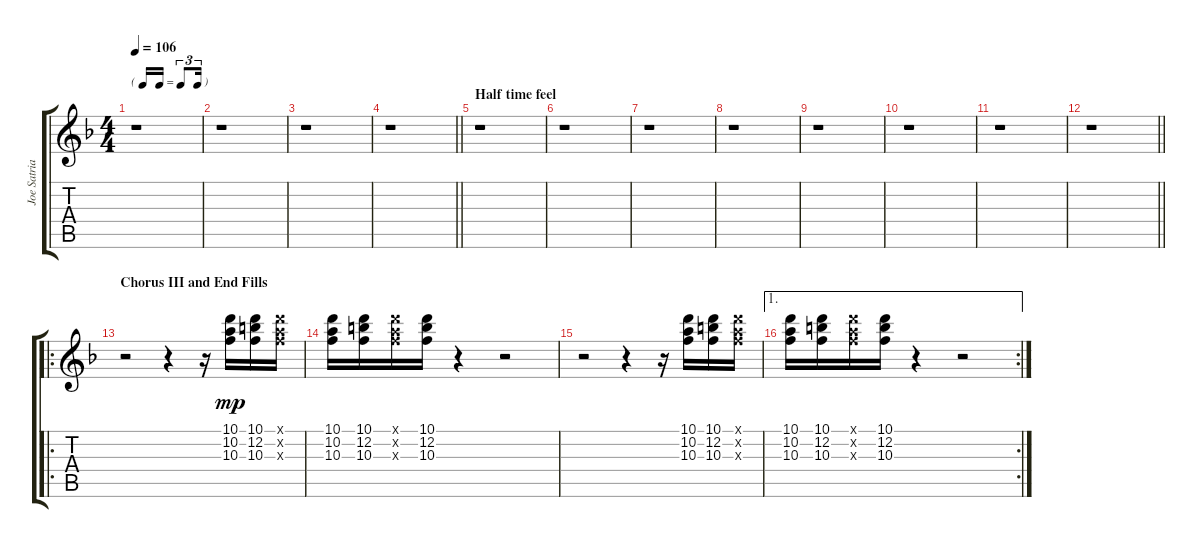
\track ("Joe Satriani (Gtr.II)" "Joe Satria") {instrument electricguitarclean}
\staff {score tabs}
\tuning (E4 B3 G3 D3 A2 E2) {hide}
\ts (4 4)
\tf triplet16th
\tempo 106
\clef g2
\ks f
r.1{dy ppp} |
r.1 |
r.1 |
\barLineRight lightlight
r.1 |
\section ("" "Half time feel")
r.1 |
r.1 |
r.1 |
r.1 |
r.1 |
r.1 |
r.1 |
\barLineRight lightlight
r.1 |
\ro
\section ("" "Chorus III and End Fills")
r.2 r.4 r.16 (10.1 10.2 10.3).16{dy mp} (10.1 12.2 10.3).16 (10.1{x} 10.2{x} 10.3{x}).16 |
(10.1 10.2 10.3).16 (10.1 12.2 10.3).16 (10.1{x} 10.2{x} 10.3{x}).16 (10.1 12.2 10.3).16 r.4 r.2 |
r.2 r.4 r.16 (10.1 10.2 10.3).16 (10.1 12.2 10.3).16 (10.1{x} 10.2{x} 10.3{x}).16 |
\ae 1
\rc 2
(10.1 10.2 10.3).16 (10.1 12.2 10.3).16 (10.1{x} 10.2{x} 10.3{x}).16 (10.1 12.2 10.3).16 r.4 r.2
